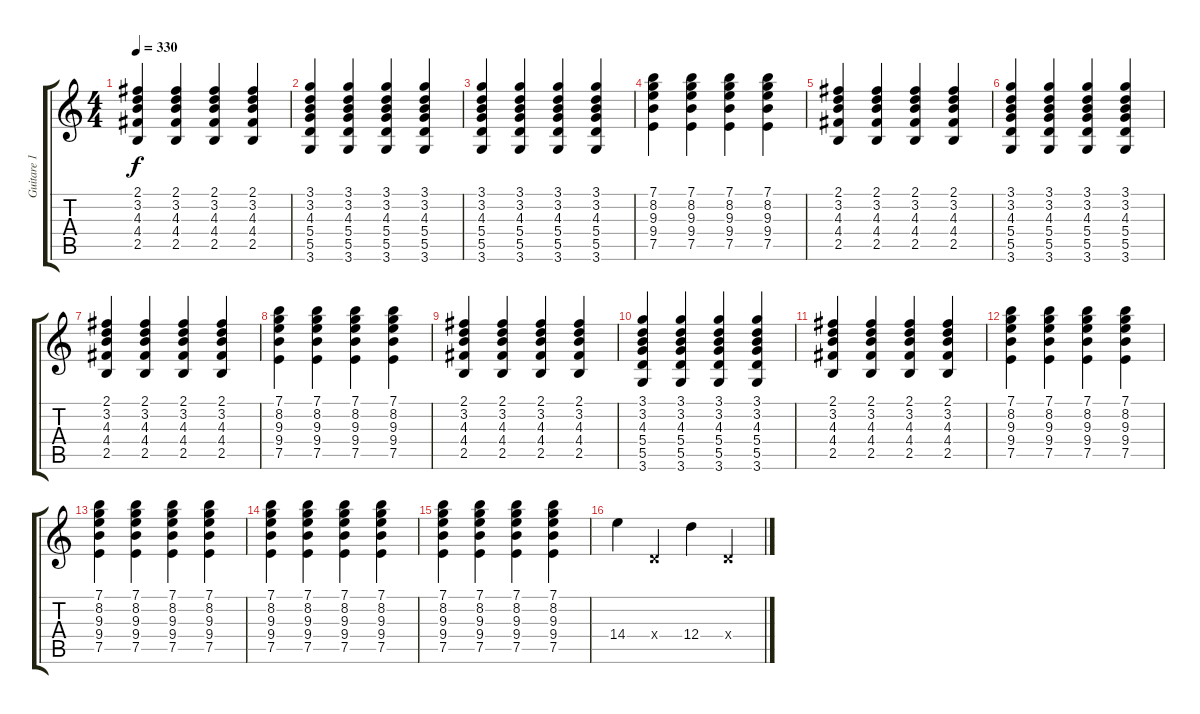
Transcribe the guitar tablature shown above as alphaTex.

\track ("Guitare 1" "Guitare 1") {instrument distortionguitar}
\staff {score tabs}
\tuning (E4 B3 G3 D3 A2 E2) {hide}
\ts (4 4)
\tempo 330
\clef g2
\ks c
(2.1 3.2 4.3 4.4 2.5).4{dy f} (2.1 3.2 4.3 4.4 2.5).4 (2.1 3.2 4.3 4.4 2.5).4 (2.1 3.2 4.3 4.4 2.5).4 |
(3.1 3.2 4.3 5.4 5.5 3.6).4 (3.1 3.2 4.3 5.4 5.5 3.6).4 (3.1 3.2 4.3 5.4 5.5 3.6).4 (3.1 3.2 4.3 5.4 5.5 3.6).4 |
(3.1 3.2 4.3 5.4 5.5 3.6).4 (3.1 3.2 4.3 5.4 5.5 3.6).4 (3.1 3.2 4.3 5.4 5.5 3.6).4 (3.1 3.2 4.3 5.4 5.5 3.6).4 |
(7.1 8.2 9.3 9.4 7.5).4 (7.1 8.2 9.3 9.4 7.5).4 (7.1 8.2 9.3 9.4 7.5).4 (7.1 8.2 9.3 9.4 7.5).4 |
(2.1 3.2 4.3 4.4 2.5).4 (2.1 3.2 4.3 4.4 2.5).4 (2.1 3.2 4.3 4.4 2.5).4 (2.1 3.2 4.3 4.4 2.5).4 |
(3.1 3.2 4.3 5.4 5.5 3.6).4 (3.1 3.2 4.3 5.4 5.5 3.6).4 (3.1 3.2 4.3 5.4 5.5 3.6).4 (3.1 3.2 4.3 5.4 5.5 3.6).4 |
(2.1 3.2 4.3 4.4 2.5).4 (2.1 3.2 4.3 4.4 2.5).4 (2.1 3.2 4.3 4.4 2.5).4 (2.1 3.2 4.3 4.4 2.5).4 |
(7.1 8.2 9.3 9.4 7.5).4 (7.1 8.2 9.3 9.4 7.5).4 (7.1 8.2 9.3 9.4 7.5).4 (7.1 8.2 9.3 9.4 7.5).4 |
(2.1 3.2 4.3 4.4 2.5).4 (2.1 3.2 4.3 4.4 2.5).4 (2.1 3.2 4.3 4.4 2.5).4 (2.1 3.2 4.3 4.4 2.5).4 |
(3.1 3.2 4.3 5.4 5.5 3.6).4 (3.1 3.2 4.3 5.4 5.5 3.6).4 (3.1 3.2 4.3 5.4 5.5 3.6).4 (3.1 3.2 4.3 5.4 5.5 3.6).4 |
(2.1 3.2 4.3 4.4 2.5).4 (2.1 3.2 4.3 4.4 2.5).4 (2.1 3.2 4.3 4.4 2.5).4 (2.1 3.2 4.3 4.4 2.5).4 |
(7.1 8.2 9.3 9.4 7.5).4 (7.1 8.2 9.3 9.4 7.5).4 (7.1 8.2 9.3 9.4 7.5).4 (7.1 8.2 9.3 9.4 7.5).4 |
(7.1 8.2 9.3 9.4 7.5).4 (7.1 8.2 9.3 9.4 7.5).4 (7.1 8.2 9.3 9.4 7.5).4 (7.1 8.2 9.3 9.4 7.5).4 |
(7.1 8.2 9.3 9.4 7.5).4 (7.1 8.2 9.3 9.4 7.5).4 (7.1 8.2 9.3 9.4 7.5).4 (7.1 8.2 9.3 9.4 7.5).4 |
(7.1 8.2 9.3 9.4 7.5).4 (7.1 8.2 9.3 9.4 7.5).4 (7.1 8.2 9.3 9.4 7.5).4 (7.1 8.2 9.3 9.4 7.5).4 |
14.4.4 0.4{x}.4 12.4.4 0.4{x}.4
